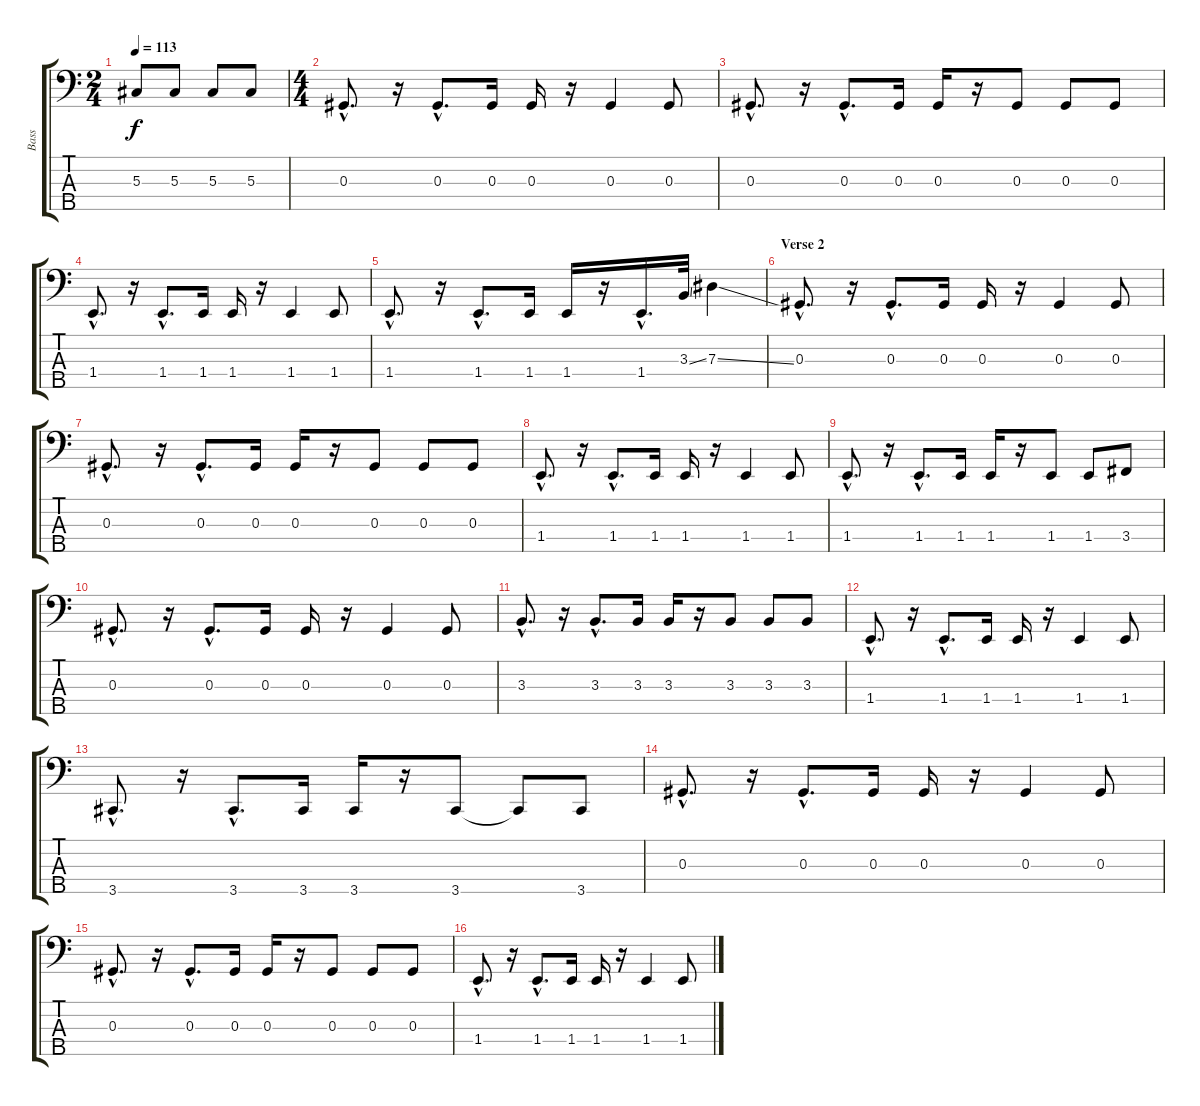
\track ("Bass" "Bass") {instrument electricbassfinger}
\staff {score tabs}
\tuning (Gb2 Db2 Ab1 Eb1 Bb0) {hide}
\ts (2 4)
\tempo 113
\clef f4
\ks c
5.3.8{dy f} 5.3.8 5.3.8 5.3.8 |
\ts (4 4)
0.3{hac}.8{d} r.16 0.3{hac}.8{d} 0.3.16 0.3.16 r.16 0.3.4 0.3.8 |
0.3{hac}.8{d} r.16 0.3{hac}.8{d} 0.3.16 0.3.16 r.16 0.3.8 0.3.8 0.3.8 |
1.4{hac}.8{d} r.16 1.4{hac}.8{d} 1.4.16 1.4.16 r.16 1.4.4 1.4.8 |
1.4{hac}.8{d} r.16 1.4{hac}.8{d} 1.4.16 1.4.16 r.16 1.4{hac}.16{d} 3.3{ss}.32 7.3{ss}.4 |
\section ("" "Verse 2")
0.3{hac}.8{d} r.16 0.3{hac}.8{d} 0.3.16 0.3.16 r.16 0.3.4 0.3.8 |
0.3{hac}.8{d} r.16 0.3{hac}.8{d} 0.3.16 0.3.16 r.16 0.3.8 0.3.8 0.3.8 |
1.4{hac}.8{d} r.16 1.4{hac}.8{d} 1.4.16 1.4.16 r.16 1.4.4 1.4.8 |
1.4{hac}.8{d} r.16 1.4{hac}.8{d} 1.4.16 1.4.16 r.16 1.4.8 1.4.8 3.4.8 |
0.3{hac}.8{d} r.16 0.3{hac}.8{d} 0.3.16 0.3.16 r.16 0.3.4 0.3.8 |
3.3{hac}.8{d} r.16 3.3{hac}.8{d} 3.3.16 3.3.16 r.16 3.3.8 3.3.8 3.3.8 |
1.4{hac}.8{d} r.16 1.4{hac}.8{d} 1.4.16 1.4.16 r.16 1.4.4 1.4.8 |
3.5{hac}.8{d} r.16 3.5{hac}.8{d} 3.5.16 3.5.16 r.16 3.5.8 3.5{t}.8 3.5.8 |
0.3{hac}.8{d} r.16 0.3{hac}.8{d} 0.3.16 0.3.16 r.16 0.3.4 0.3.8 |
0.3{hac}.8{d} r.16 0.3{hac}.8{d} 0.3.16 0.3.16 r.16 0.3.8 0.3.8 0.3.8 |
1.4{hac}.8{d} r.16 1.4{hac}.8{d} 1.4.16 1.4.16 r.16 1.4.4 1.4.8
